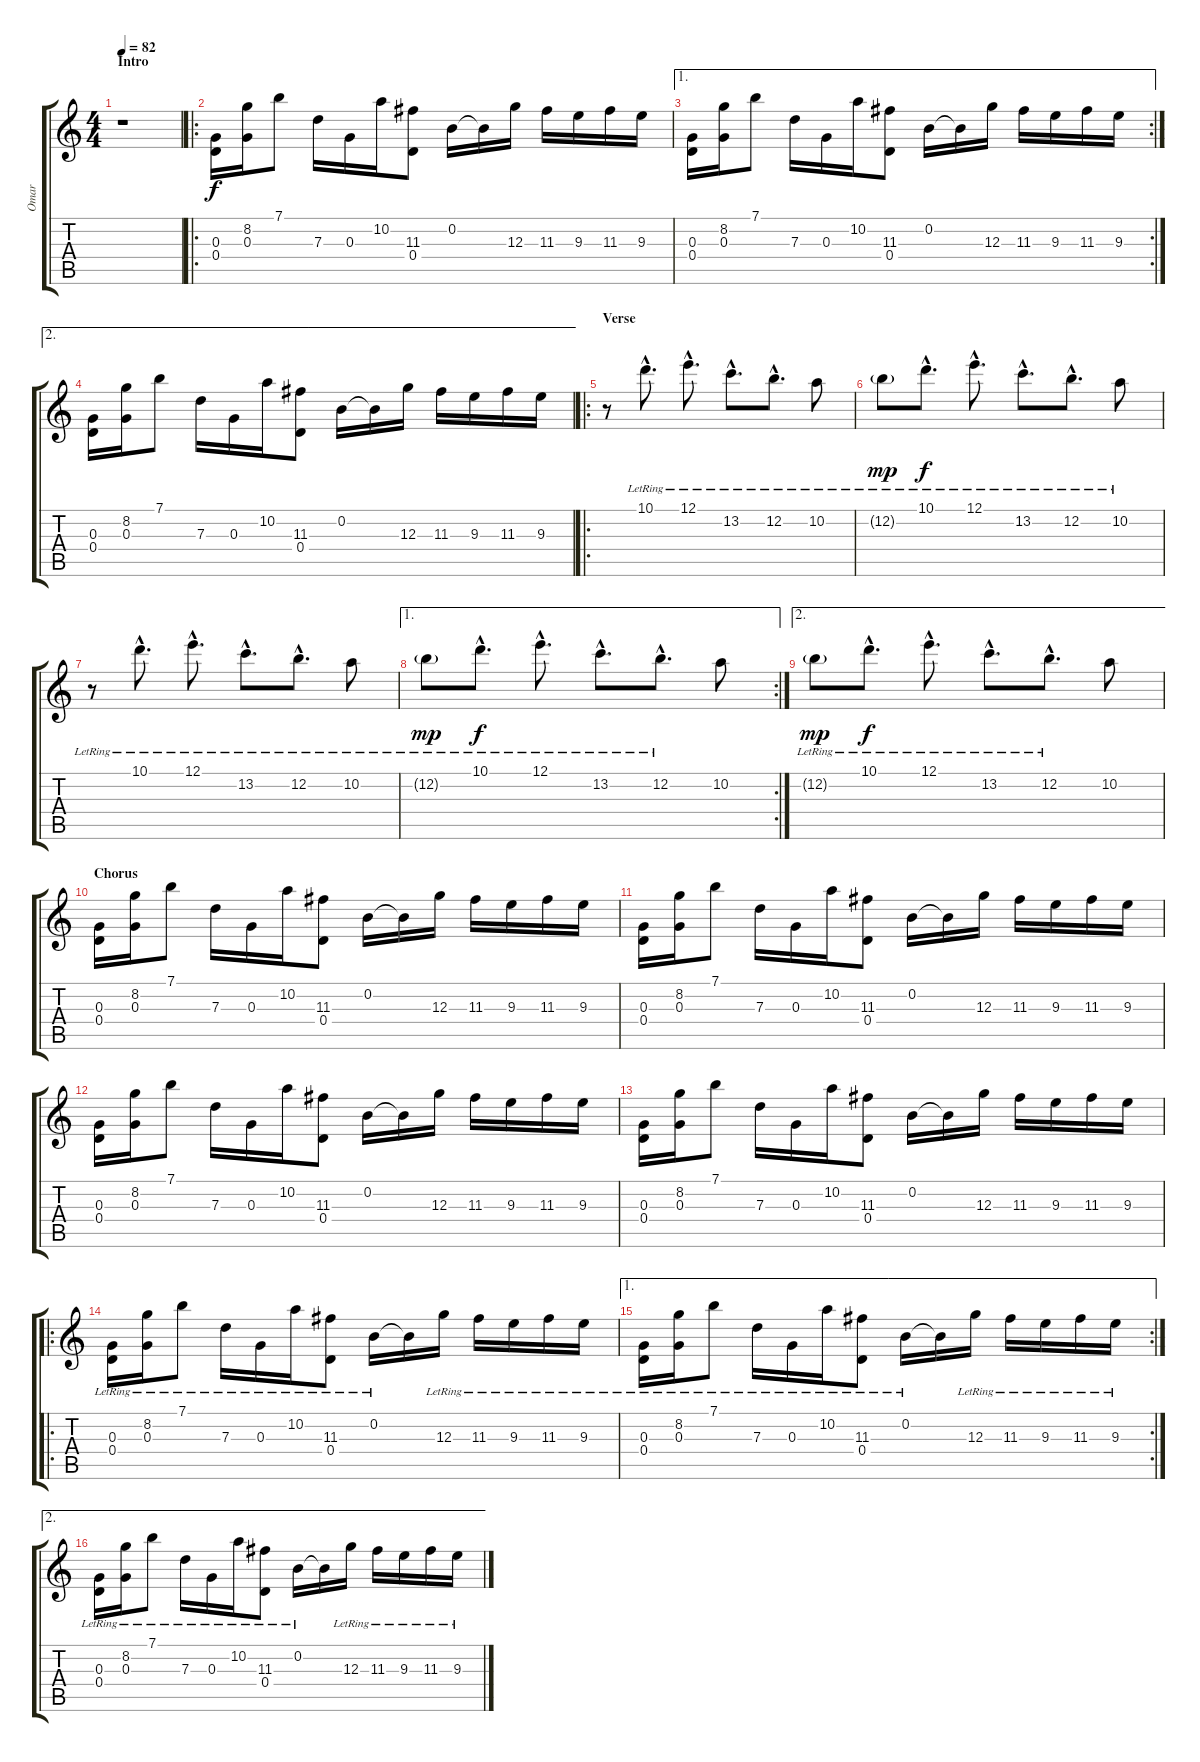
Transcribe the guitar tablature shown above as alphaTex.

\track ("Omar" "Omar") {instrument distortionguitar}
\staff {score tabs}
\tuning (E4 B3 G3 D3 A2 E2) {hide}
\ts (4 4)
\section ("" "Intro")
\tempo 82
\clef g2
\ks c
r.1{dy f instrument distortionguitar} |
\ro
(0.3 0.4).16 (8.2 0.3).16 7.1.8 7.3.16 0.3.16 10.2.16 (11.3 0.4).8 0.2.16 0.2{t}.16 12.3.16 11.3.16 9.3.16 11.3.16 9.3.16 |
\ae 1
\rc 2
(0.3 0.4).16 (8.2 0.3).16 7.1.8 7.3.16 0.3.16 10.2.16 (11.3 0.4).8 0.2.16 0.2{t}.16 12.3.16 11.3.16 9.3.16 11.3.16 9.3.16 |
\ae 2
(0.3 0.4).16 (8.2 0.3).16 7.1.8 7.3.16 0.3.16 10.2.16 (11.3 0.4).8 0.2.16 0.2{t}.16 12.3.16 11.3.16 9.3.16 11.3.16 9.3.16 |
\ro
\section ("" "Verse")
r.8 10.1{hac lr}.8{d} 12.1{hac lr}.8{d} 13.2{hac lr}.8{d} 12.2{hac lr}.8{d} 10.2{lr}.8 |
12.2{g lr}.8{dy mp} 10.1{hac lr}.8{d dy f} 12.1{hac lr}.8{d} 13.2{hac lr}.8{d} 12.2{hac lr}.8{d} 10.2{lr}.8 |
r.8 10.1{hac lr}.8{d} 12.1{hac lr}.8{d} 13.2{hac lr}.8{d} 12.2{hac lr}.8{d} 10.2{lr}.8 |
\ae 1
\rc 2
12.2{g lr}.8{dy mp} 10.1{hac lr}.8{d dy f} 12.1{hac lr}.8{d} 13.2{hac lr}.8{d} 12.2{hac lr}.8{d} 10.2.8 |
\ae 2
12.2{g lr}.8{dy mp} 10.1{hac lr}.8{d dy f} 12.1{hac lr}.8{d} 13.2{hac lr}.8{d} 12.2{hac lr}.8{d} 10.2.8 |
\section ("" "Chorus")
(0.3 0.4).16 (8.2 0.3).16 7.1.8 7.3.16 0.3.16 10.2.16 (11.3 0.4).8 0.2.16 0.2{t}.16 12.3.16 11.3.16 9.3.16 11.3.16 9.3.16 |
(0.3 0.4).16 (8.2 0.3).16 7.1.8 7.3.16 0.3.16 10.2.16 (11.3 0.4).8 0.2.16 0.2{t}.16 12.3.16 11.3.16 9.3.16 11.3.16 9.3.16 |
(0.3 0.4).16 (8.2 0.3).16 7.1.8 7.3.16 0.3.16 10.2.16 (11.3 0.4).8 0.2.16 0.2{t}.16 12.3.16 11.3.16 9.3.16 11.3.16 9.3.16 |
(0.3 0.4).16 (8.2 0.3).16 7.1.8 7.3.16 0.3.16 10.2.16 (11.3 0.4).8 0.2.16 0.2{t}.16 12.3.16 11.3.16 9.3.16 11.3.16 9.3.16 |
\ro
(0.3{lr} 0.4{lr}).16 (8.2{lr} 0.3{lr}).16 7.1{lr}.8 7.3{lr}.16 0.3{lr}.16 10.2{lr}.16 (11.3{lr} 0.4{lr}).8 0.2{lr}.16 0.2{t}.16 12.3{lr}.16 11.3{lr}.16 9.3{lr}.16 11.3{lr}.16 9.3{lr}.16 |
\ae 1
\rc 2
(0.3{lr} 0.4{lr}).16 (8.2{lr} 0.3{lr}).16 7.1{lr}.8 7.3{lr}.16 0.3{lr}.16 10.2{lr}.16 (11.3{lr} 0.4{lr}).8 0.2{lr}.16 0.2{t}.16 12.3{lr}.16 11.3{lr}.16 9.3{lr}.16 11.3{lr}.16 9.3{lr}.16 |
\ae 2
(0.3{lr} 0.4{lr}).16 (8.2{lr} 0.3{lr}).16 7.1{lr}.8 7.3{lr}.16 0.3{lr}.16 10.2{lr}.16 (11.3{lr} 0.4{lr}).8 0.2{lr}.16 0.2{t}.16 12.3{lr}.16 11.3{lr}.16 9.3{lr}.16 11.3{lr}.16 9.3{lr}.16
